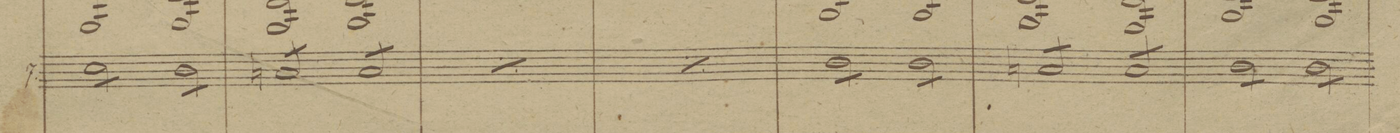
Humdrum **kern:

**kern	**dynam
*I"Viole	*
*clefC3	*
*k[b-]	*
*met(c|)	*
*M2/2	*
8d\L	.
8d\	.
8d\	.
8d\J	.
8c\L	.
8c\	.
8c\	.
8c\J	.
=36	=36
8Bn/L	.
8B/	.
8B/	.
8B/J	.
8B/L	.
8B/	.
8B/	.
8B/J	.
=37	=37
*rep	*
8Bn/L	.
8B/	.
8B/	.
8B/J	.
8B/L	.
8B/	.
8B/	.
8B/J	.
*Xrep	*
=38	=38
*rep	*
8Bn/L	.
8B/	.
8B/	.
8B/J	.
8B/L	.
8B/	.
8B/	.
8B/J	.
*Xrep	*
=39	=39
8c\L	.
8c\	.
8c\	.
8c\J	.
8c\L	.
8c\	.
8c\	.
8c\J	.
=40	=40
8Bn/L	.
8B/	.
8B/	.
8B/J	.
8B/L	.
8B/	.
8B/	.
8B/J	.
=41	=41
8c\L	.
8c\	.
8c\	.
8c\J	.
8c\L	.
8c\	.
8c\	.
8c\J	.
=42	=42
*-	*-
